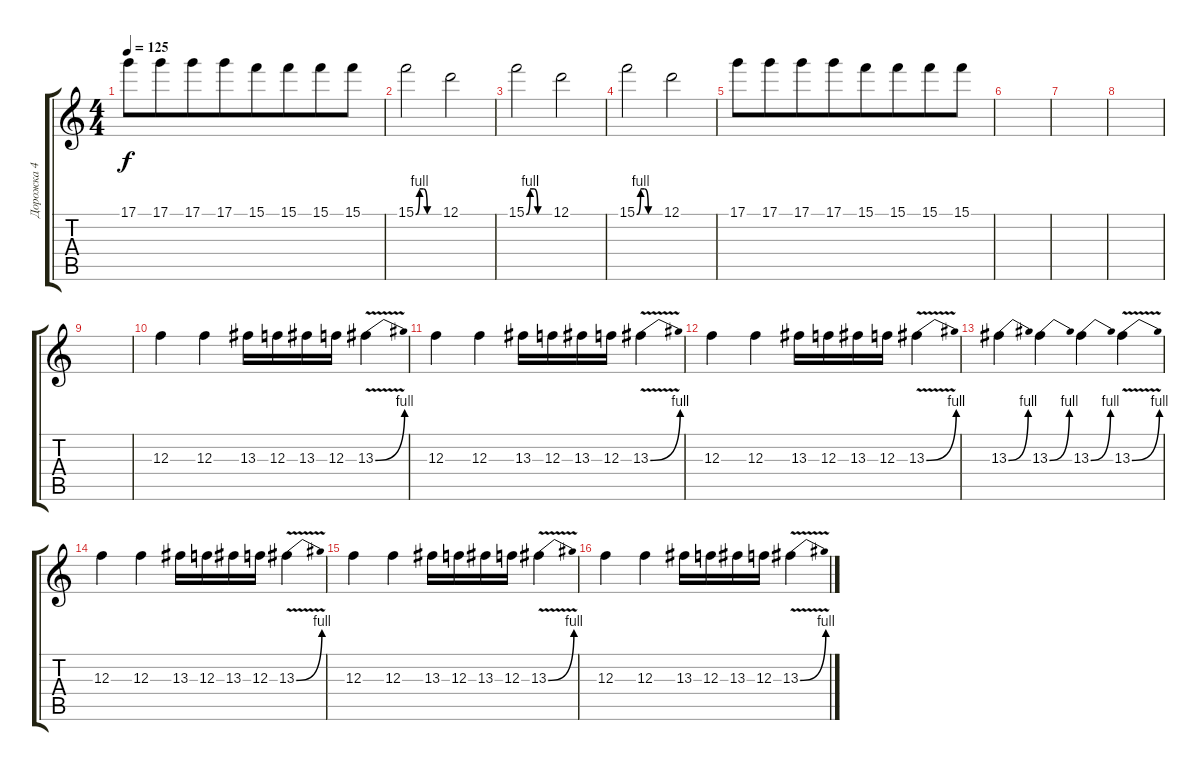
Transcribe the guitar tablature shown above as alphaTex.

\track ("Дорожка 4" "Дорожка 4") {instrument overdrivenguitar}
\staff {score tabs}
\tuning (D4 A3 F3 C3 G2 D2) {hide}
\ts (4 4)
\tempo 125
\clef g2
\ks c
17.1.8{dy f} 17.1.8{beam merge} 17.1.8 17.1.8{beam merge} 15.1.8 15.1.8{beam merge} 15.1.8 15.1.8 |
15.1{be (custom 0 0 10 4 20 4 30 0 60 0)}.2 12.1.2 |
15.1{be (custom 0 0 10 4 20 4 30 0 60 0)}.2 12.1.2 |
15.1{be (custom 0 0 10 4 20 4 30 0 60 0)}.2 12.1.2 |
17.1.8 17.1.8{beam merge} 17.1.8 17.1.8{beam merge} 15.1.8 15.1.8{beam merge} 15.1.8 15.1.8 |
|
|
|
|
12.3.4 12.3.4 13.3.16 12.3.16 13.3.16 12.3.16 13.3{be (bend 0 0 60 4) v}.4 |
12.3.4 12.3.4 13.3.16 12.3.16 13.3.16 12.3.16 13.3{be (bend 0 0 60 4) v}.4 |
12.3.4 12.3.4 13.3.16 12.3.16 13.3.16 12.3.16 13.3{be (bend 0 0 60 4) v}.4 |
13.3{be (bend 0 0 60 4)}.4 13.3{be (bend 0 0 60 4)}.4 13.3{be (bend 0 0 60 4)}.4 13.3{be (bend 0 0 60 4) v}.4 |
12.3.4 12.3.4 13.3.16 12.3.16 13.3.16 12.3.16 13.3{be (bend 0 0 60 4) v}.4 |
12.3.4 12.3.4 13.3.16 12.3.16 13.3.16 12.3.16 13.3{be (bend 0 0 60 4) v}.4 |
12.3.4 12.3.4 13.3.16 12.3.16 13.3.16 12.3.16 13.3{be (bend 0 0 60 4) v}.4
